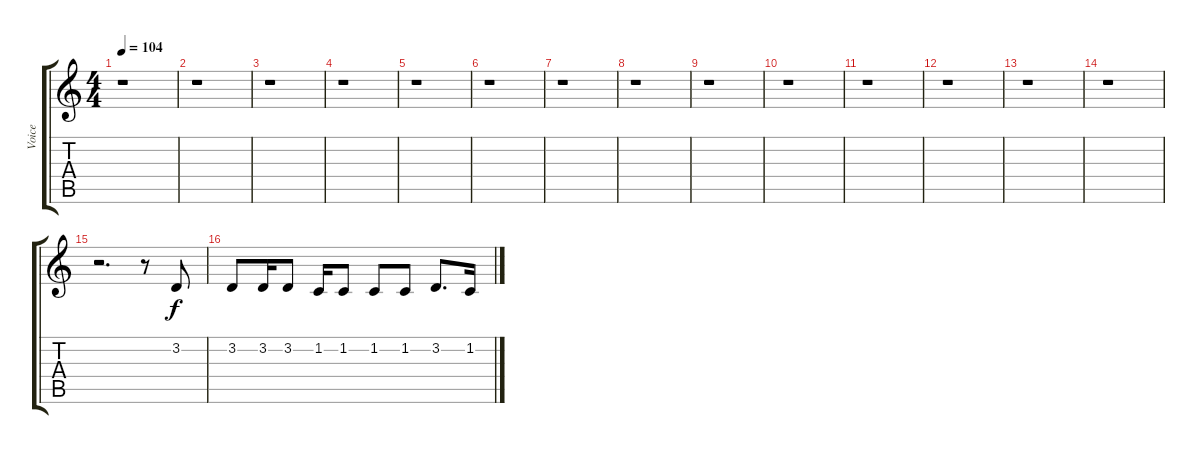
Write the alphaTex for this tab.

\track ("Voice" "Voice") {instrument lead3calliope}
\staff {score tabs}
\tuning (E4 B3 G3 D3 A2 E2) {hide}
\ts (4 4)
\tempo 104
\clef g2
\ks c
r.1{dy f} |
r.1 |
r.1 |
r.1 |
r.1 |
r.1 |
r.1 |
r.1 |
r.1 |
r.1 |
r.1 |
r.1 |
r.1 |
r.1 |
r.2{d} r.8 3.2.8 |
3.2.8 3.2.16 3.2.8 1.2.16 1.2.8 1.2.8 1.2.8 3.2.8{d} 1.2.16
